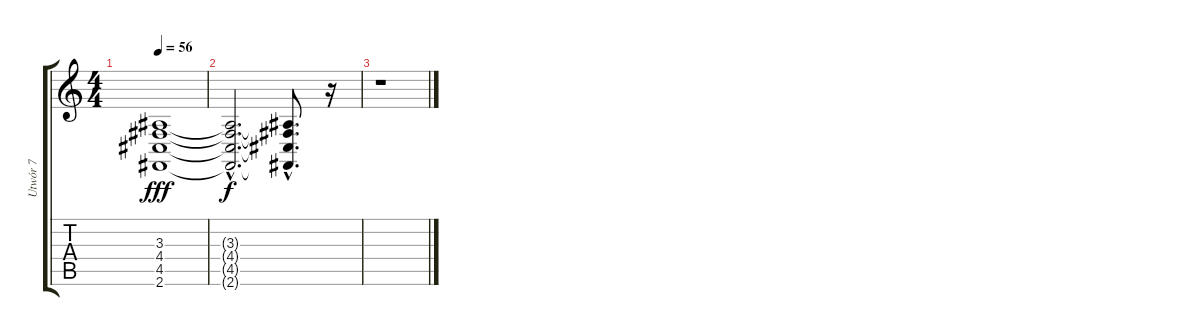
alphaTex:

\track ("Utwór 7" "Utwór 7") {instrument stringensemble2}
\staff {score tabs}
\tuning (E4 B3 G3 D3 A2 E2) {hide}
\ts (4 4)
\tempo 56
\clef g2
\ks c
(3.3 4.4 4.5 2.6).1{dy fff} |
(3.3{hac t} 4.4{hac t} 4.5{hac t} 2.6{hac t}).2{d dy f} (3.3{hac t} 4.4{hac t} 4.5{hac t} 2.6{hac t}).8{d} r.16 |
r.1
